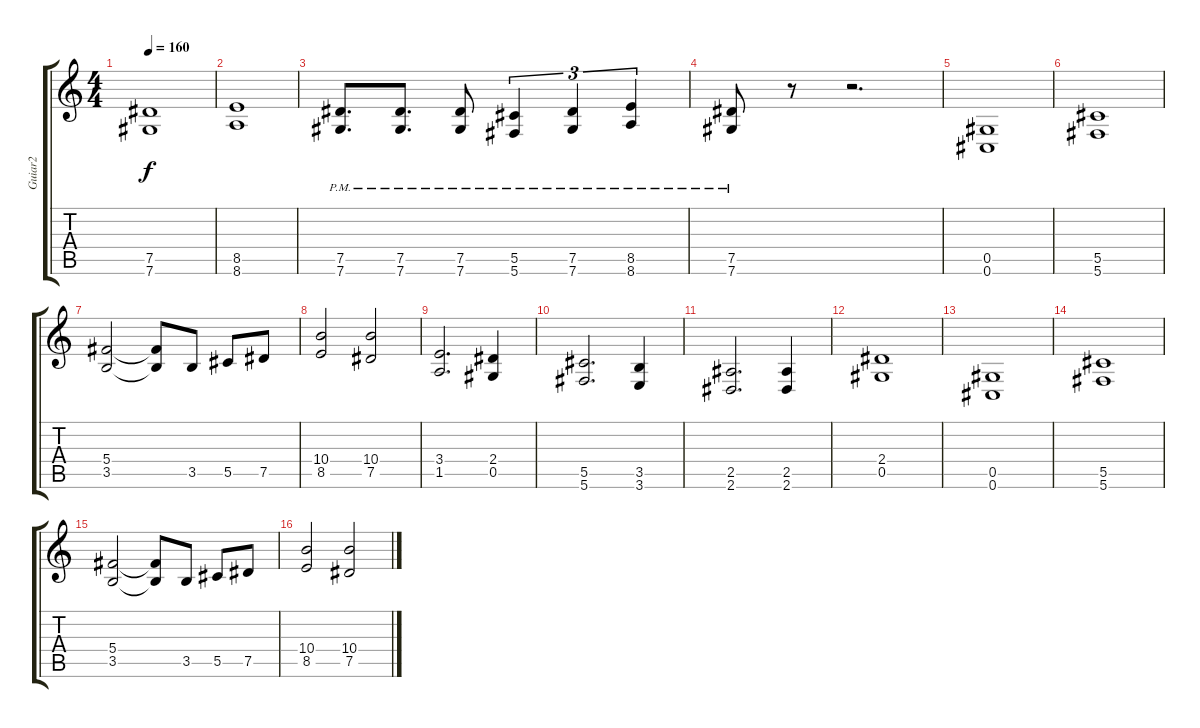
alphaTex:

\track ("Guiar2" "Guiar2") {instrument distortionguitar}
\staff {score tabs}
\tuning (Eb4 Bb3 Gb3 Db3 Ab2 Db2) {hide}
\ts (4 4)
\tempo 160
\clef g2
\ks c
(7.5 7.6).1{dy f} |
(8.5 8.6).1 |
(7.5{pm} 7.6{pm}).8{d} (7.5{pm} 7.6{pm}).8{d} (7.5{pm} 7.6{pm}).8 (5.5{pm} 5.6{pm}).4{tu (3 2)} (7.5{pm} 7.6{pm}).4{tu (3 2)} (8.5{pm} 8.6{pm}).4{tu (3 2)} |
(7.5{pm} 7.6{pm}).8 r.8 r.2{d} |
(0.5 0.6).1 |
(5.5 5.6).1 |
(5.4 3.5).2 (5.4{t} 3.5{t}).8 3.5.8 5.5.8 7.5.8 |
(10.4 8.5).2 (10.4 7.5).2 |
(3.4 1.5).2{d} (2.4 0.5).4 |
(5.5 5.6).2{d} (3.5 3.6).4 |
(2.5 2.6).2{d} (2.5 2.6).4 |
(2.4 0.5).1 |
(0.5 0.6).1 |
(5.5 5.6).1 |
(5.4 3.5).2 (5.4{t} 3.5{t}).8 3.5.8 5.5.8 7.5.8 |
(10.4 8.5).2 (10.4 7.5).2
